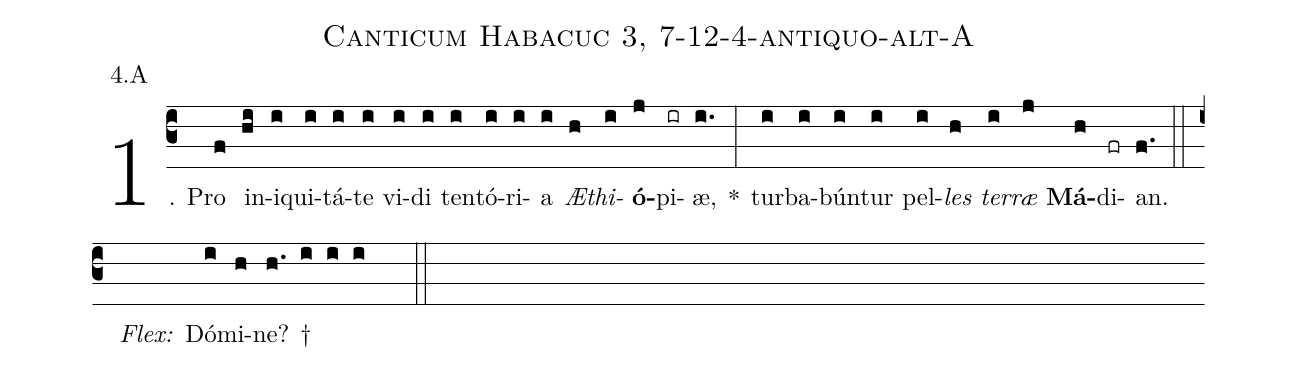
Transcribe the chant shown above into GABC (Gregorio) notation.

name: Canticum Habacuc 3, 7-12-4-antiquo-alt-A;
annotation: 4.A;
%%
(c3)1. Pro(f) in(hi)i(i)qui(i)tá(i)te(i) vi(i)di(i) ten(i)tó(i)ri(i)a(i) <i>Æ</i>(h)<i>thi</i>(i)<b>ó</b>(j)pi(ir)æ,(i.) *(:) tur(i)ba(i)bún(i)tur(i) pel(i)<i>les</i>(h) <i>ter</i>(i)<i>ræ</i>(j) <b>Má</b>(h)di(fr)an.(f.) (::)
<i>Flex:</i>()  Dó(i)mi(h)ne? †(h. i i i  ::)
